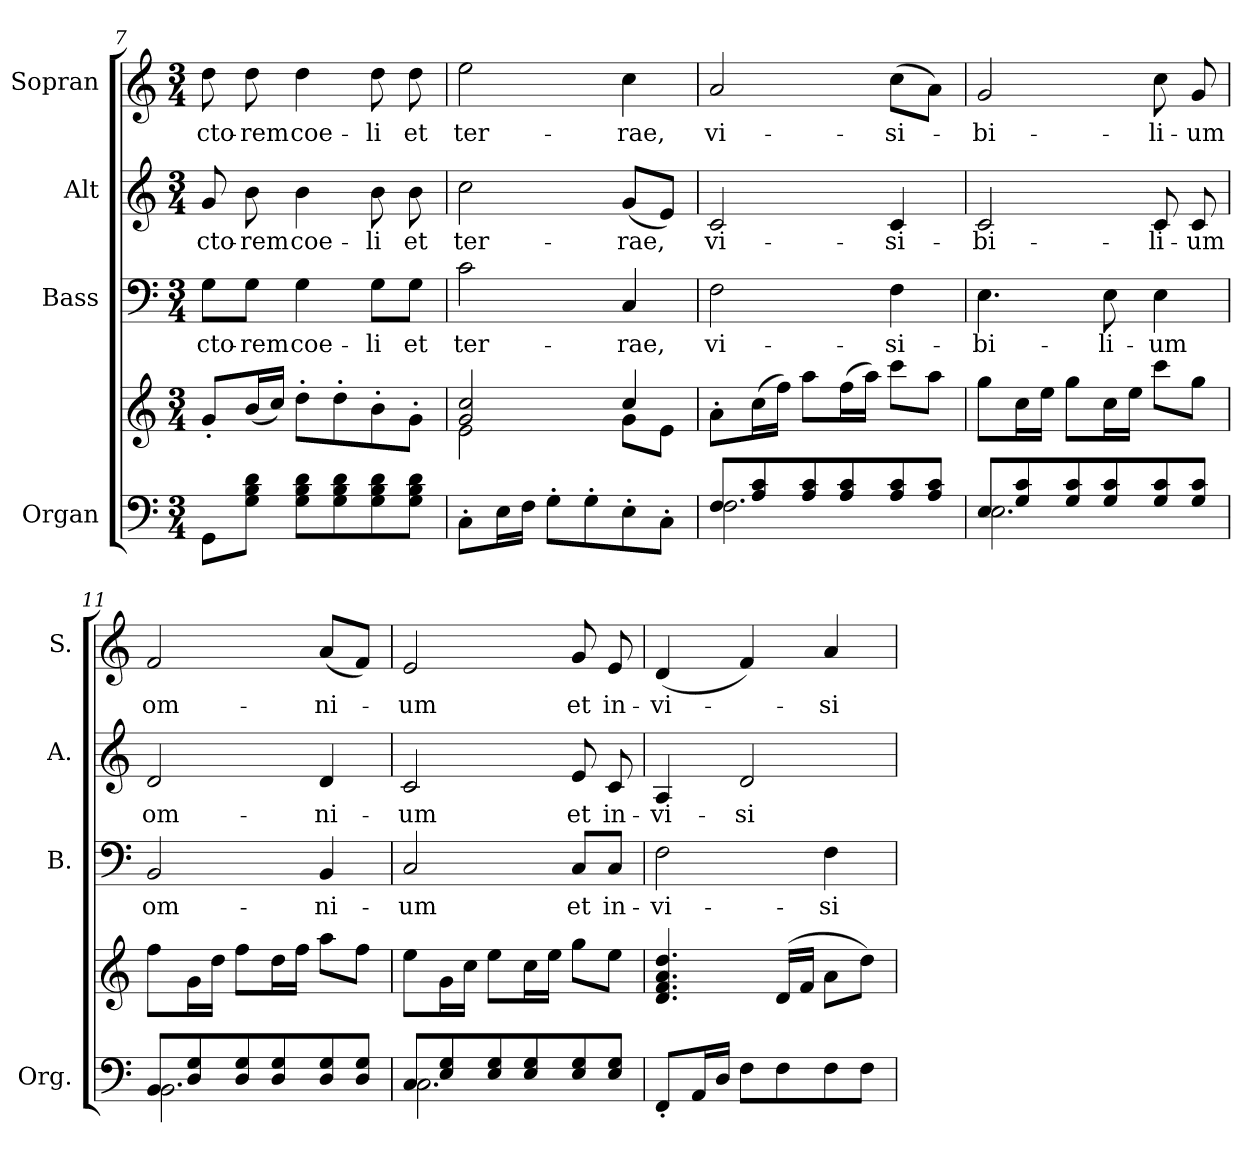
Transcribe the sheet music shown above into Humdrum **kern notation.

**kern	**kern	**kern	**text	**kern	**text	**kern	**text
*part4	*part4	*part3	*part3	*part2	*part2	*part1	*part1
*staff5	*staff4	*staff3	*staff3	*staff2	*staff2	*staff1	*staff1
*I"Organ	*	*I"Bass	*	*I"Alt	*	*I"Sopran	*
*I'Org.	*	*I'B.	*	*I'A.	*	*I'S.	*
*clefF4	*clefG2	*clefF4	*	*clefG2	*	*clefG2	*
*k[]	*k[]	*k[]	*	*k[]	*	*k[]	*
*C:	*C:	*C:	*	*C:	*	*C:	*
*M3/4	*M3/4	*M3/4	*	*M3/4	*	*M3/4	*
=7	=7	=7	=7	=7	=7	=7	=7
!	!	!	!LO:LY:b:color=#000000	!	!	!	!
!	!	!	!	!	!LO:LY:b:color=#000000	!	!
!	!	!	!	!	!	!	!LO:LY:b:color=#000000
8GGi\L	8g'i/L	8Gi\L	-cto-	8gi/	-cto-	8ddi\	-cto-
!	!	!	!LO:LY:b:color=#000000	!	!	!	!
!	!	!	!	!	!LO:LY:b:color=#000000	!	!
!	!	!	!	!	!	!	!LO:LY:b:color=#000000
8Gi\ 8Bi 8diJ	(16bi/L	8Gi\J	-rem	8bi\	-rem	8ddi\	-rem
.	16cci/JJ)	.	.	.	.	.	.
!	!	!	!LO:LY:b:color=#000000	!	!	!	!
!	!	!	!	!	!LO:LY:b:color=#000000	!	!
!	!	!	!	!	!	!	!LO:LY:b:color=#000000
8Gi\ 8Bi 8diL	8dd'i\L	4Gi\	coe-	4bi\	coe-	4ddi\	coe-
8Gi\ 8Bi 8di	8dd'i\	.	.	.	.	.	.
!	!	!	!LO:LY:b:color=#000000	!	!	!	!
!	!	!	!	!	!LO:LY:b:color=#000000	!	!
!	!	!	!	!	!	!	!LO:LY:b:color=#000000
8Gi\ 8Bi 8di	8b'i\	8Gi\L	-li	8bi\	-li	8ddi\	-li
!	!	!	!LO:LY:b:color=#000000	!	!	!	!
!	!	!	!	!	!LO:LY:b:color=#000000	!	!
!	!	!	!	!	!	!	!LO:LY:b:color=#000000
8Gi\ 8Bi 8diJ	8g'i\J	8Gi\J	et	8bi\	et	8ddi\	et
=8	=8	=8	=8	=8	=8	=8	=8
*	*^	*	*	*	*	*	*
!	!	!	!	!LO:LY:b:color=#000000	!	!	!	!
!	!	!	!	!	!	!LO:LY:b:color=#000000	!	!
!	!	!	!	!	!	!	!	!LO:LY:b:color=#000000
8C'i\L	2gi/ 2cci	2ei\	2ci\	ter-	2cci\	ter-	2eei\	ter-
16Ei\L	.	.	.	.	.	.	.	.
16Fi\JJ	.	.	.	.	.	.	.	.
8G'i\L	.	.	.	.	.	.	.	.
8G'i\	.	.	.	.	.	.	.	.
!	!	!	!	!LO:LY:b:color=#000000	!	!	!	!
!	!	!	!	!	!	!LO:LY:b:color=#000000	!	!
!	!	!	!	!	!	!	!	!LO:LY:b:color=#000000
8E'i\	4cci/	8gi\L	4Ci/	-rae,	(8gi/L	-rae,	4cci\	-rae,
8C'i\J	.	8ei\J	.	.	8ei/J)	.	.	.
*	*v	*v	*	*	*	*	*	*
=9	=9	=9	=9	=9	=9	=9	=9
*^	*	*	*	*	*	*	*
*	*	*^	*	*	*	*	*	*
!	!	!	!	!	!LO:LY:b:color=#000000	!	!	!	!
*	*	*v	*v	*	*	*	*	*	*
*	*	*^	*	*	*	*	*	*
!	!	!	!	!	!	!	!LO:LY:b:color=#000000	!	!
*	*	*v	*v	*	*	*	*	*	*
*	*	*^	*	*	*	*	*	*
!	!	!	!	!	!	!	!	!	!LO:LY:b:color=#000000
*	*	*v	*v	*	*	*	*	*	*
8Fi/L	2.Fi\	8a'i\L	2Fi\	vi-	2ci/	vi-	2ai/	vi-
8Ai/ 8ci	.	(16cci\L	.	.	.	.	.	.
.	.	16ffi\JJ)	.	.	.	.	.	.
8Ai/ 8ci	.	8aai\L	.	.	.	.	.	.
8Ai/ 8ci	.	(16ffi\L	.	.	.	.	.	.
.	.	16aai\JJ)	.	.	.	.	.	.
!	!	!	!	!LO:LY:b:color=#000000	!	!	!	!
!	!	!	!	!	!	!LO:LY:b:color=#000000	!	!
!	!	!	!	!	!	!	!	!LO:LY:b:color=#000000
8Ai/ 8ci	.	8ccci\L	4Fi\	-si-	4ci/	-si-	(8cci\L	-si-
8Ai/ 8ciJ	.	8aai\J	.	.	.	.	8ai\J)	.
=10	=10	=10	=10	=10	=10	=10	=10	=10
!	!	!	!	!LO:LY:b:color=#000000	!	!	!	!
!	!	!	!	!	!	!LO:LY:b:color=#000000	!	!
!	!	!	!	!	!	!	!	!LO:LY:b:color=#000000
8Ei/L	2.Ei\	8ggi\L	4.Ei\	-bi-	2ci/	-bi-	2gi/	-bi-
8Gi/ 8ci	.	16cci\L	.	.	.	.	.	.
.	.	16eei\JJ	.	.	.	.	.	.
8Gi/ 8ci	.	8ggi\L	.	.	.	.	.	.
!	!	!	!	!LO:LY:b:color=#000000	!	!	!	!
8Gi/ 8ci	.	16cci\L	8Ei\	-li-	.	.	.	.
.	.	16eei\JJ	.	.	.	.	.	.
!	!	!	!	!LO:LY:b:color=#000000	!	!	!	!
!	!	!	!	!	!	!LO:LY:b:color=#000000	!	!
!	!	!	!	!	!	!	!	!LO:LY:b:color=#000000
8Gi/ 8ci	.	8ccci\L	4Ei\	-um	8ci/	-li-	8cci\	-li-
!	!	!	!	!	!	!LO:LY:b:color=#000000	!	!
!	!	!	!	!	!	!	!	!LO:LY:b:color=#000000
8Gi/ 8ciJ	.	8ggi\J	.	.	8ci/	-um	8gi/	-um
!!LO:PB:g=z
=11	=11	=11	=11	=11	=11	=11	=11	=11
!	!	!	!	!LO:LY:b:color=#000000	!	!	!	!
!	!	!	!	!	!	!LO:LY:b:color=#000000	!	!
!	!	!	!	!	!	!	!	!LO:LY:b:color=#000000
8BBi/L	2.BBi\	8ffi\L	2BBi/	om-	2di/	om-	2fi/	om-
8Di/ 8Gi	.	16gi\L	.	.	.	.	.	.
.	.	16ddi\JJ	.	.	.	.	.	.
8Di/ 8Gi	.	8ffi\L	.	.	.	.	.	.
8Di/ 8Gi	.	16ddi\L	.	.	.	.	.	.
.	.	16ffi\JJ	.	.	.	.	.	.
!	!	!	!	!LO:LY:b:color=#000000	!	!	!	!
!	!	!	!	!	!	!LO:LY:b:color=#000000	!	!
!	!	!	!	!	!	!	!	!LO:LY:b:color=#000000
8Di/ 8Gi	.	8aai\L	4BBi/	-ni-	4di/	-ni-	(8ai/L	-ni-
8Di/ 8GiJ	.	8ffi\J	.	.	.	.	8fi/J)	.
=12	=12	=12	=12	=12	=12	=12	=12	=12
!	!	!	!	!LO:LY:b:color=#000000	!	!	!	!
!	!	!	!	!	!	!LO:LY:b:color=#000000	!	!
!	!	!	!	!	!	!	!	!LO:LY:b:color=#000000
8Ci/L	2.Ci\	8eei\L	2Ci/	-um	2ci/	-um	2ei/	-um
8Ei/ 8Gi	.	16gi\L	.	.	.	.	.	.
.	.	16cci\JJ	.	.	.	.	.	.
8Ei/ 8Gi	.	8eei\L	.	.	.	.	.	.
8Ei/ 8Gi	.	16cci\L	.	.	.	.	.	.
.	.	16eei\JJ	.	.	.	.	.	.
!	!	!	!	!LO:LY:b:color=#000000	!	!	!	!
!	!	!	!	!	!	!LO:LY:b:color=#000000	!	!
!	!	!	!	!	!	!	!	!LO:LY:b:color=#000000
8Ei/ 8Gi	.	8ggi\L	8Ci/L	et	8ei/	et	8gi/	et
!	!	!	!	!LO:LY:b:color=#000000	!	!	!	!
!	!	!	!	!	!	!LO:LY:b:color=#000000	!	!
!	!	!	!	!	!	!	!	!LO:LY:b:color=#000000
8Ei/ 8GiJ	.	8eei\J	8Ci/J	in-	8ci/	in-	8ei/	in-
*v	*v	*	*	*	*	*	*	*
=13	=13	=13	=13	=13	=13	=13	=13
!	!	!	!LO:LY:b:color=#000000	!	!	!	!
!	!	!	!	!	!LO:LY:b:color=#000000	!	!
!	!	!	!	!	!	!	!LO:LY:b:color=#000000
8FF'i/L	4.di/ 4.fi 4.ai 4.ddi	2Fi\	-vi-	4Ai/	-vi-	(4di/	-vi-
16AAi/L	.	.	.	.	.	.	.
16Di/JJ	.	.	.	.	.	.	.
!	!	!	!	!	!LO:LY:b:color=#000000	!	!
8Fi\L	.	.	.	2di/	-si-	4fi/)	.
8Fi\	(16di/LL	.	.	.	.	.	.
.	16fi/JJ	.	.	.	.	.	.
!	!	!	!LO:LY:b:color=#000000	!	!	!	!
!	!	!	!	!	!	!	!LO:LY:b:color=#000000
8Fi\	8ai\L	4Fi\	-si-	.	.	4ai/	-si-
8Fi\J	8ddi\J)	.	.	.	.	.	.
=	=	=	=	=	=	=	=
*-	*-	*-	*-	*-	*-	*-	*-
